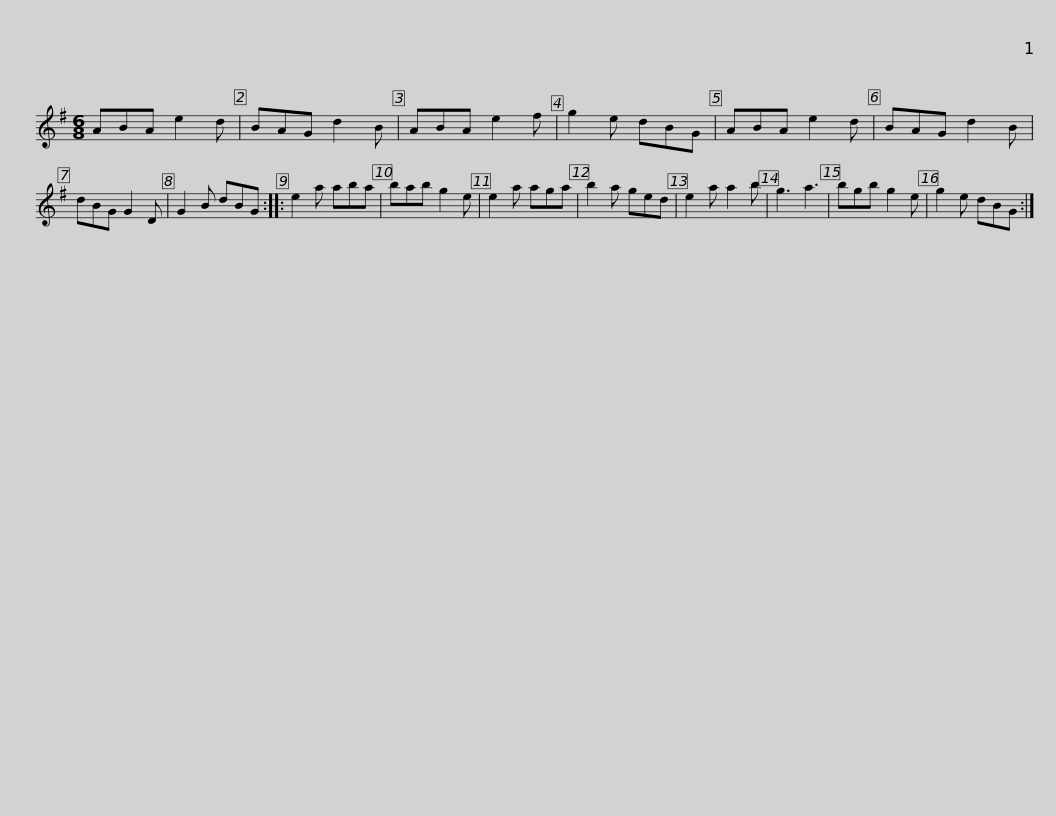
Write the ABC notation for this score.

X:1
L:1/8
M:6/8
I:linebreak $
K:G
V:1 treble
V:1
 ABA e2 d | BAG d2 B | ABA e2 f | g2 e dBG | ABA e2 d | %5
 BAG d2 B | dBG G2 D | G2 B dBG ::$ e2 a aba | bab g2 e | %10
 e2 a aga | b2 a ged | e2 a a2 b | g3 a3 | bgb g2 e | %15
 g2 e dBG :| %16
